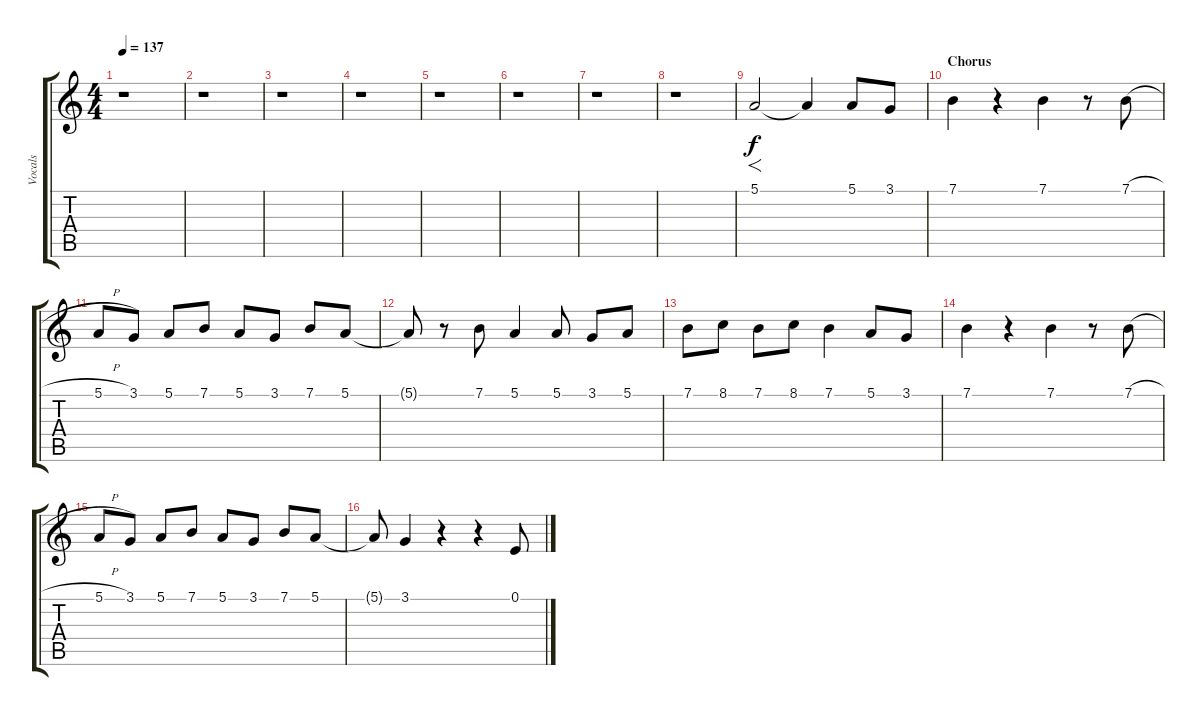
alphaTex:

\track ("Vocals" "Vocals") {instrument electricgrandpiano}
\staff {score tabs}
\tuning (E4 B3 G3 D3 A2 E2) {hide}
\ts (4 4)
\tempo 137
\clef g2
\ks c
r.1{dy f} |
r.1 |
r.1 |
r.1 |
r.1 |
r.1 |
r.1 |
r.1 |
5.1.2{f} 5.1{t}.4 5.1.8 3.1.8 |
\section ("" "Chorus")
7.1.4 r.4 7.1.4 r.8 7.1{h}.8 |
5.1{h}.8 3.1.8 5.1.8 7.1.8 5.1.8 3.1.8 7.1.8 5.1.8 |
5.1{t}.8 r.8 7.1.8 5.1.4 5.1.8 3.1.8 5.1.8 |
7.1.8 8.1.8 7.1.8 8.1.8 7.1.4 5.1.8 3.1.8 |
7.1.4 r.4 7.1.4 r.8 7.1{h}.8 |
5.1{h}.8 3.1.8 5.1.8 7.1.8 5.1.8 3.1.8 7.1.8 5.1.8 |
5.1{t}.8 3.1.4 r.4 r.4 0.1.8
